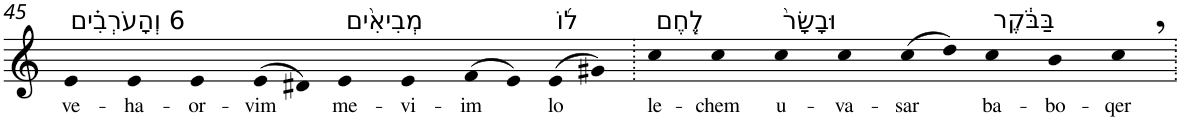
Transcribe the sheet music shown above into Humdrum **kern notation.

**kern	**text
*part1	*part1
*staff1	*staff1
*I"Piano	*
*I'Pno	*
!!LO:PB:g=z
*clefG2	*
*k[]	*
=45	=45
!LO:TX:a:t=6 וְהָעֹרְבִ֗ים	!
!	!LO:LY:b
4e	ve-
!	!LO:LY:b
4e	-ha-
!	!LO:LY:b
4e	-or-
!	!LO:LY:b
(>8e	-vim
8d#X)	.
!LO:TX:a:t=מְבִיאִ֨ים	!
!	!LO:LY:b
4e	me-
!	!LO:LY:b
4e	-vi-
!	!LO:LY:b
(>8f	-im
8e)	.
!LO:TX:a:t=ל֜וֹ	!
!	!LO:LY:b
(>8e	lo
8g#X)	.
=46.	=46.
!LO:TX:a:t=לֶ֤חֶם	!
!	!LO:LY:b
4cc	le-
!	!LO:LY:b
4cc	-chem
!LO:TX:a:t=וּבָשָׂר֙	!
!	!LO:LY:b
4cc	u-
!	!LO:LY:b
4cc	-va-
!	!LO:LY:b
(>8cc	-sar
8dd)	.
!LO:TX:a:t=בַּבֹּ֔קֶר	!
!	!LO:LY:b
4cc	ba-
!	!LO:LY:b
4b	-bo-
!	!LO:LY:b
4cc,	-qer
=.	=.
*-	*-
